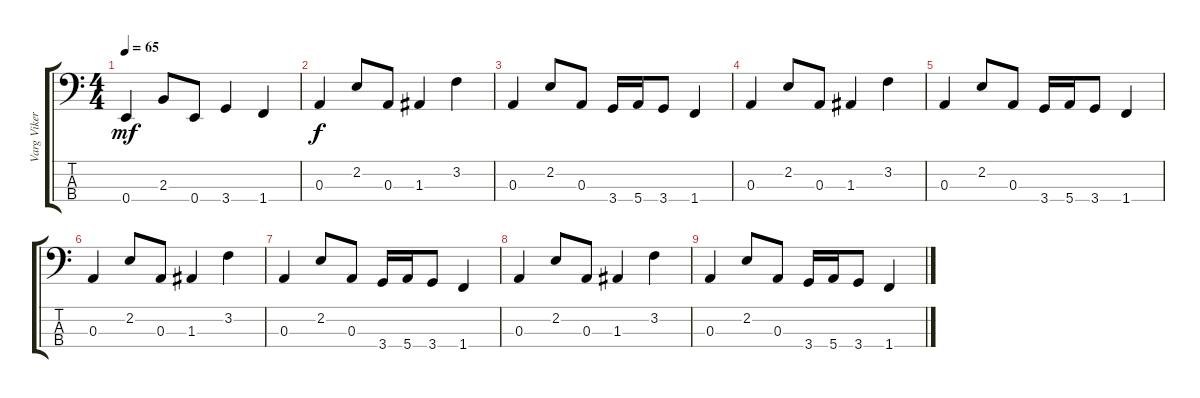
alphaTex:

\track ("Varg Vikernes" "Varg Viker") {instrument electricbassfinger}
\staff {score tabs}
\tuning (G2 D2 A1 E1) {hide}
\ts (4 4)
\tempo 65
\clef f4
\ks c
0.4.4{dy mf} 2.3.8 0.4.8 3.4.4 1.4.4 |
0.3.4{dy f} 2.2.8 0.3.8 1.3.4 3.2.4 |
0.3.4 2.2.8 0.3.8 3.4.16 5.4.16 3.4.8 1.4.4 |
0.3.4 2.2.8 0.3.8 1.3.4 3.2.4 |
0.3.4 2.2.8 0.3.8 3.4.16 5.4.16 3.4.8 1.4.4 |
0.3.4 2.2.8 0.3.8 1.3.4 3.2.4 |
0.3.4 2.2.8 0.3.8 3.4.16 5.4.16 3.4.8 1.4.4 |
0.3.4 2.2.8 0.3.8 1.3.4 3.2.4 |
0.3.4 2.2.8 0.3.8 3.4.16 5.4.16 3.4.8 1.4.4
